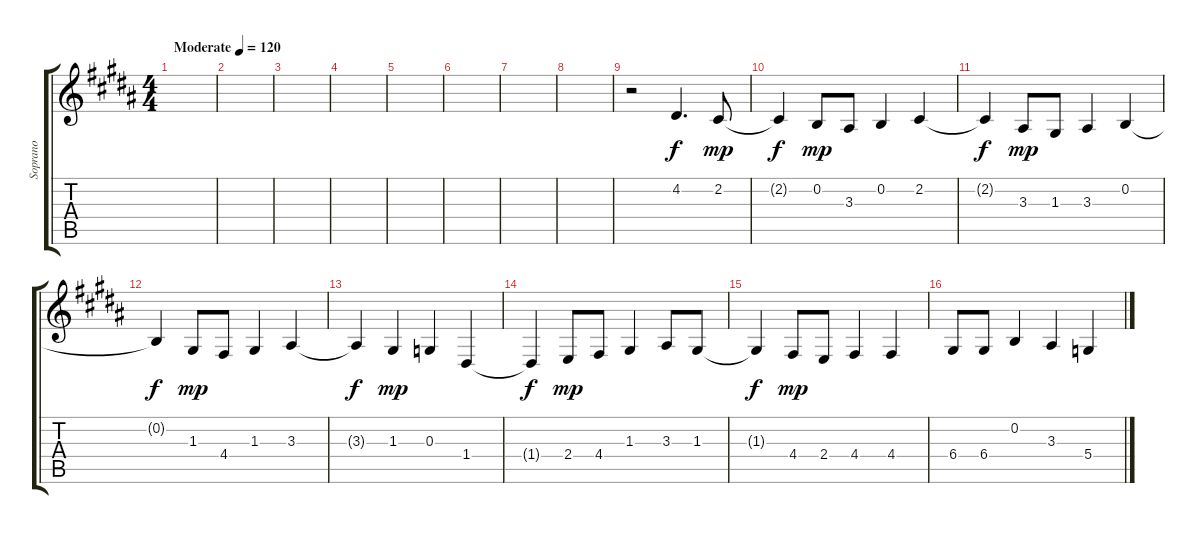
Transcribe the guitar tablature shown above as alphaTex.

\track ("Soprano" "Soprano") {instrument acousticgrandpiano}
\staff {score tabs}
\tuning (E4 B3 G3 D3 A2 E2) {hide}
\ts (4 4)
\tempo (120 "Moderate")
\clef g2
\ks b
|
|
|
|
|
|
|
|
r.2 4.2.4{d} 2.2.8{dy mp} |
2.2{t}.4{dy f} 0.2.8{dy mp} 3.3.8 0.2.4 2.2.4 |
2.2{t}.4{dy f} 3.3.8{dy mp} 1.3.8 3.3.4 0.2.4 |
0.2{t}.4{dy f} 1.3.8{dy mp} 4.4.8 1.3.4 3.3.4 |
3.3{t}.4{dy f} 1.3.4{dy mp} 0.3.4 1.4.4 |
1.4{t}.4{dy f} 2.4.8{dy mp} 4.4.8 1.3.4 3.3.8 1.3.8 |
1.3{t}.4{dy f} 4.4.8{dy mp} 2.4.8 4.4.4 4.4.4 |
6.4.8 6.4.8 0.2.4 3.3.4 5.4.4
